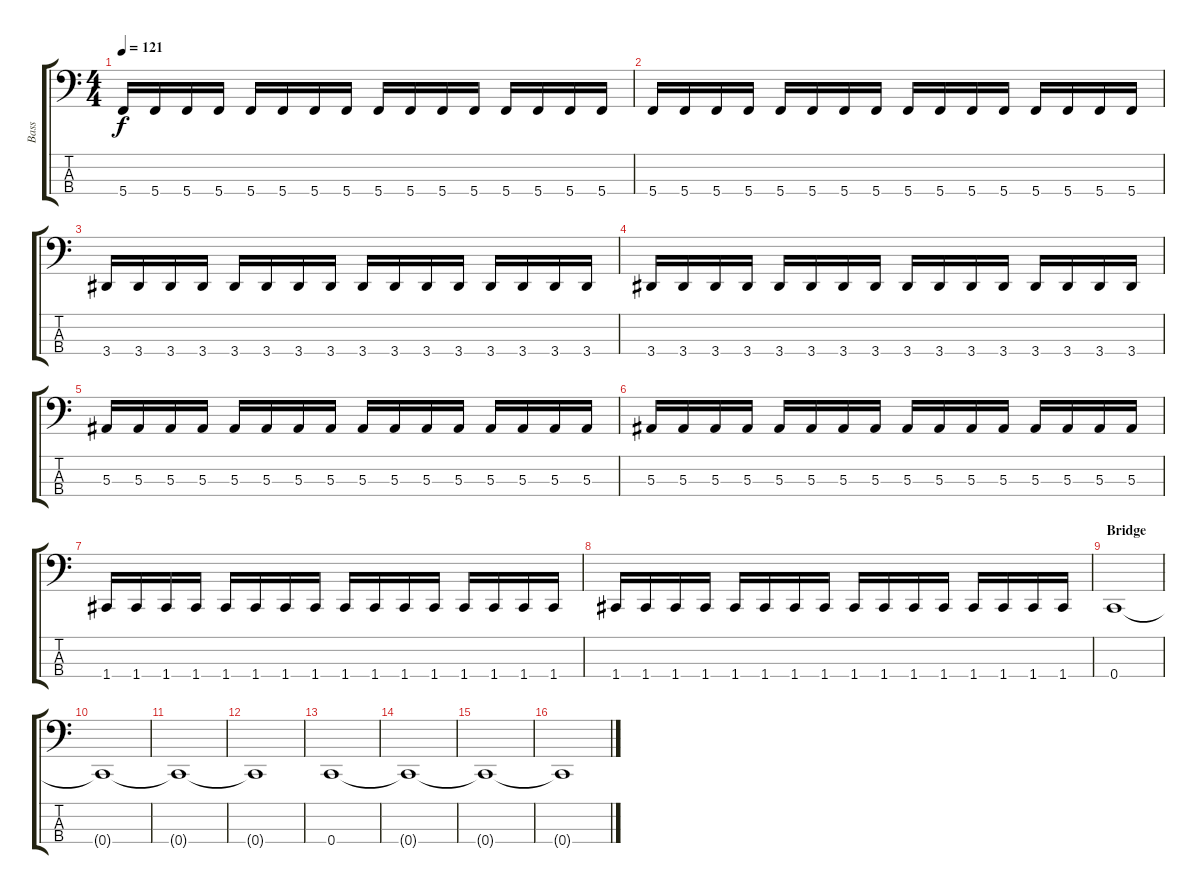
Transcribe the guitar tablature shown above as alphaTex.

\track ("Bass" "Bass") {instrument electricbasspick}
\staff {score tabs}
\tuning (Eb2 Bb1 F1 C1) {hide}
\ts (4 4)
\tempo 121
\clef f4
\ks c
5.4.16{dy f} 5.4.16 5.4.16 5.4.16 5.4.16 5.4.16 5.4.16 5.4.16 5.4.16 5.4.16 5.4.16 5.4.16 5.4.16 5.4.16 5.4.16 5.4.16 |
5.4.16 5.4.16 5.4.16 5.4.16 5.4.16 5.4.16 5.4.16 5.4.16 5.4.16 5.4.16 5.4.16 5.4.16 5.4.16 5.4.16 5.4.16 5.4.16 |
3.4.16 3.4.16 3.4.16 3.4.16 3.4.16 3.4.16 3.4.16 3.4.16 3.4.16 3.4.16 3.4.16 3.4.16 3.4.16 3.4.16 3.4.16 3.4.16 |
3.4.16 3.4.16 3.4.16 3.4.16 3.4.16 3.4.16 3.4.16 3.4.16 3.4.16 3.4.16 3.4.16 3.4.16 3.4.16 3.4.16 3.4.16 3.4.16 |
5.3.16 5.3.16 5.3.16 5.3.16 5.3.16 5.3.16 5.3.16 5.3.16 5.3.16 5.3.16 5.3.16 5.3.16 5.3.16 5.3.16 5.3.16 5.3.16 |
5.3.16 5.3.16 5.3.16 5.3.16 5.3.16 5.3.16 5.3.16 5.3.16 5.3.16 5.3.16 5.3.16 5.3.16 5.3.16 5.3.16 5.3.16 5.3.16 |
1.4.16 1.4.16 1.4.16 1.4.16 1.4.16 1.4.16 1.4.16 1.4.16 1.4.16 1.4.16 1.4.16 1.4.16 1.4.16 1.4.16 1.4.16 1.4.16 |
1.4.16 1.4.16 1.4.16 1.4.16 1.4.16 1.4.16 1.4.16 1.4.16 1.4.16 1.4.16 1.4.16 1.4.16 1.4.16 1.4.16 1.4.16 1.4.16 |
\section ("" "Bridge")
0.4.1 |
0.4{t}.1 |
0.4{t}.1 |
0.4{t}.1 |
0.4.1 |
0.4{t}.1 |
0.4{t}.1 |
0.4{t}.1
